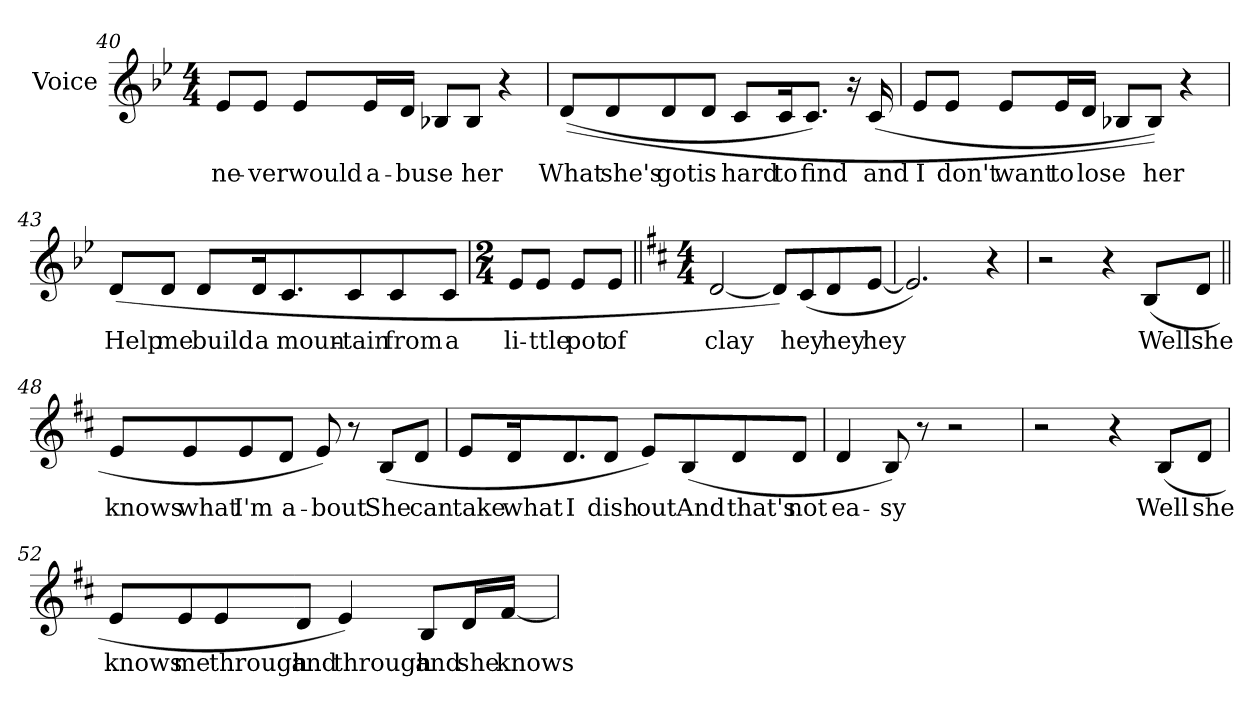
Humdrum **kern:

**kern	**text
*part1	*part1
*staff1	*staff1
*I"Voice	*
*I'Voice	*
*clefG2	*
*k[b-e-]	*
*B-:	*
*M4/4	*
=40	=40
!	!LO:LY:b:color=#000000
8e-i/L	ne-
!	!LO:LY:b:color=#000000
8e-i/J	-ver
!	!LO:LY:b:color=#000000
8e-i/L	would
!	!LO:LY:b:color=#000000
16e-i/L	a-
!	!LO:LY:b:color=#000000
16di/JJ	-buse
8B-Xi/L	.
!	!LO:LY:b:color=#000000
8B-i/J	her
4r	.
!!LO:LB:g=z
=41	=41
!	!LO:LY:b:color=#000000
((8di/L	What
!	!LO:LY:b:color=#000000
8di/	she's
!	!LO:LY:b:color=#000000
8di/	got
!	!LO:LY:b:color=#000000
8di/J	is
!	!LO:LY:b:color=#000000
8ci/L	hard
!	!LO:LY:b:color=#000000
16ci/k	to
!	!LO:LY:b:color=#000000
8.ci/J)	find
16r	.
!	!LO:LY:b:color=#000000
(16ci/	and
=42	=42
!	!LO:LY:b:color=#000000
8e-i/L	I
!	!LO:LY:b:color=#000000
8e-i/J	don't
!	!LO:LY:b:color=#000000
8e-i/L	want
!	!LO:LY:b:color=#000000
16e-i/L	to
!	!LO:LY:b:color=#000000
16di/JJ	lose
8B-Xi/L	.
!	!LO:LY:b:color=#000000
8B-i/J))	her
4r	.
!!LO:LB:g=z
=43	=43
!	!LO:LY:b:color=#000000
(8di/L	Help
!	!LO:LY:b:color=#000000
8di/J	me
!	!LO:LY:b:color=#000000
8di/L	build
!	!LO:LY:b:color=#000000
16di/k	a
!	!LO:LY:b:color=#000000
8.ci/	moun-
!	!LO:LY:b:color=#000000
8ci/	-tain
!	!LO:LY:b:color=#000000
8ci/	from
!	!LO:LY:b:color=#000000
8ci/J	a
=44	=44
*M2/4	*
!	!LO:LY:b:color=#000000
8e-i/L	li-
!	!LO:LY:b:color=#000000
8e-i/J	-ttle
!	!LO:LY:b:color=#000000
8e-i/L	pot
!	!LO:LY:b:color=#000000
8e-i/J	of
=45||	=45||
*k[f#c#]	*
*D:	*
*M4/4	*
!	!LO:LY:b:color=#000000
[2di/	clay
8di/L])	.
!	!LO:LY:b:color=#000000
(8c#i/	hey
!	!LO:LY:b:color=#000000
8di/	hey
!	!LO:LY:b:color=#000000
[8ei/J	hey
=46	=46
2.ei/])	.
4r	.
!!LO:LB:g=z
=47	=47
2r	.
4r	.
!	!LO:LY:b:color=#000000
(8Bi/L	Well
!	!LO:LY:b:color=#000000
8di/J	she
=48||	=48||
!	!LO:LY:b:color=#000000
8ei/L	knows
!	!LO:LY:b:color=#000000
8ei/	what
!	!LO:LY:b:color=#000000
8ei/	I'm
!	!LO:LY:b:color=#000000
8di/J	a-
!	!LO:LY:b:color=#000000
8ei/)	-bout
8r	.
!	!LO:LY:b:color=#000000
(8Bi/L	She
!	!LO:LY:b:color=#000000
8di/J	can
=49	=49
!	!LO:LY:b:color=#000000
8ei/L	take
!	!LO:LY:b:color=#000000
16di/k	what
!	!LO:LY:b:color=#000000
8.di/	I
!	!LO:LY:b:color=#000000
8di/J	dish
!	!LO:LY:b:color=#000000
8ei/L)	out
!	!LO:LY:b:color=#000000
(8Bi/	And
!	!LO:LY:b:color=#000000
8di/	that's
!	!LO:LY:b:color=#000000
8di/J	not
!!LO:LB:g=z
=50	=50
!	!LO:LY:b:color=#000000
4di/	ea-
!	!LO:LY:b:color=#000000
8Bi/)	-sy
8r	.
2r	.
=51	=51
2r	.
4r	.
!	!LO:LY:b:color=#000000
(8Bi/L	Well
!	!LO:LY:b:color=#000000
8di/J	she
=52	=52
!	!LO:LY:b:color=#000000
8ei/L	knows
!	!LO:LY:b:color=#000000
8ei/	me
!	!LO:LY:b:color=#000000
8ei/	through
!	!LO:LY:b:color=#000000
8di/J	and
!	!LO:LY:b:color=#000000
4ei/)	through
!	!LO:LY:b:color=#000000
8Bi/L	and
!	!LO:LY:b:color=#000000
16di/L	she
!	!LO:LY:b:color=#000000
[16f#i/JJ	knows
=	=
*-	*-
